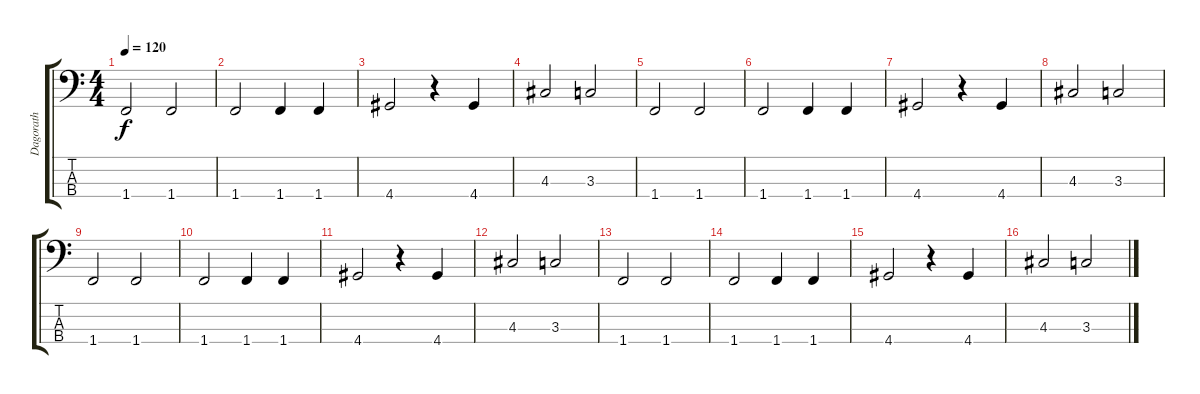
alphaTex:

\track ("Dagorath" "Dagorath") {instrument electricbassfinger}
\staff {score tabs}
\tuning (G2 D2 A1 E1) {hide}
\ts (4 4)
\tempo 120
\clef f4
\ks c
1.4.2{dy f} 1.4.2 |
1.4.2 1.4.4 1.4.4 |
4.4.2 r.4 4.4.4 |
4.3.2 3.3.2 |
1.4.2 1.4.2 |
1.4.2 1.4.4 1.4.4 |
4.4.2 r.4 4.4.4 |
4.3.2 3.3.2 |
1.4.2 1.4.2 |
1.4.2 1.4.4 1.4.4 |
4.4.2 r.4 4.4.4 |
4.3.2 3.3.2 |
1.4.2 1.4.2 |
1.4.2 1.4.4 1.4.4 |
4.4.2 r.4 4.4.4 |
4.3.2 3.3.2
